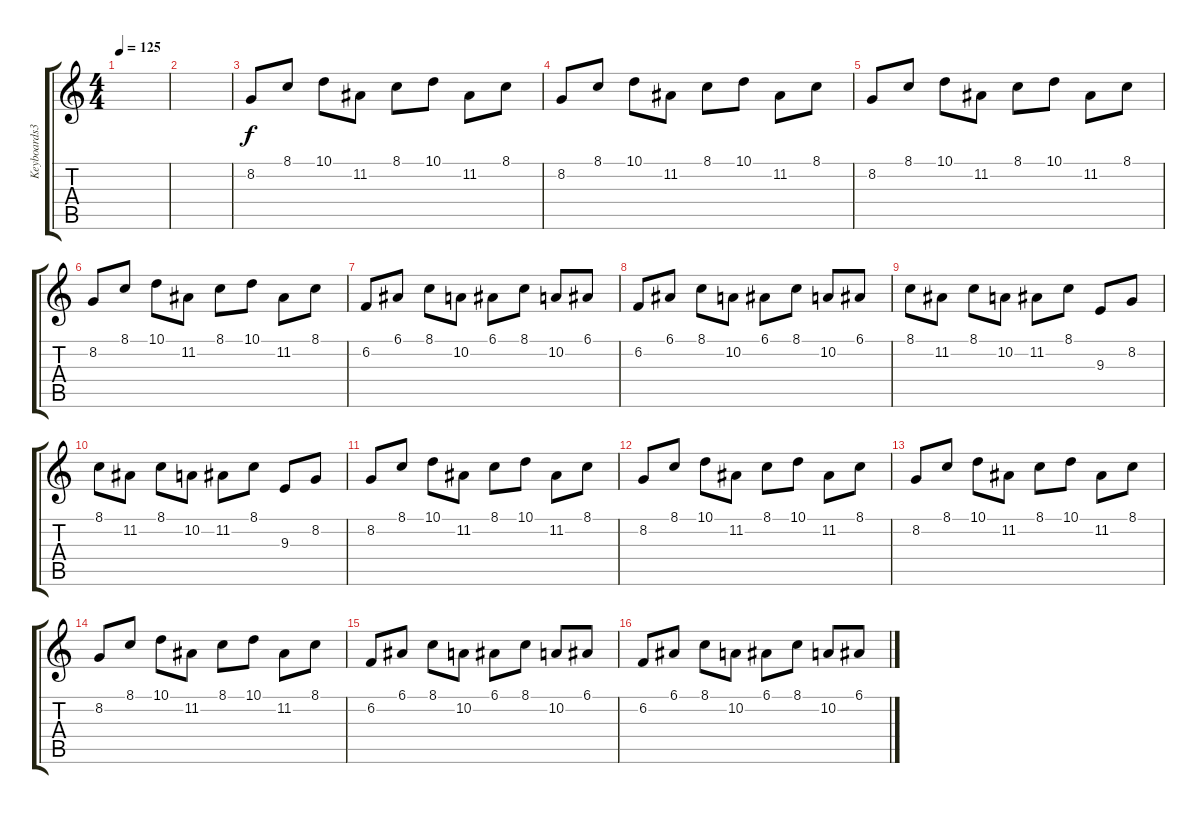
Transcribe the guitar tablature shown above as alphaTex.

\track ("Keyboards3" "Keyboards3") {instrument lead3calliope}
\staff {score tabs}
\tuning (E4 B3 G3 D3 A2 E2) {hide}
\ts (4 4)
\tempo 125
\clef g2
\ks c
|
|
8.2.8 8.1.8 10.1.8 11.2.8 8.1.8 10.1.8 11.2.8 8.1.8 |
8.2.8 8.1.8 10.1.8 11.2.8 8.1.8 10.1.8 11.2.8 8.1.8 |
8.2.8 8.1.8 10.1.8 11.2.8 8.1.8 10.1.8 11.2.8 8.1.8 |
8.2.8 8.1.8 10.1.8 11.2.8 8.1.8 10.1.8 11.2.8 8.1.8 |
6.2.8 6.1.8 8.1.8 10.2.8 6.1.8 8.1.8 10.2.8 6.1.8 |
6.2.8 6.1.8 8.1.8 10.2.8 6.1.8 8.1.8 10.2.8 6.1.8 |
8.1.8 11.2.8 8.1.8 10.2.8 11.2.8 8.1.8 9.3.8 8.2.8 |
8.1.8 11.2.8 8.1.8 10.2.8 11.2.8 8.1.8 9.3.8 8.2.8 |
8.2.8 8.1.8 10.1.8 11.2.8 8.1.8 10.1.8 11.2.8 8.1.8 |
8.2.8 8.1.8 10.1.8 11.2.8 8.1.8 10.1.8 11.2.8 8.1.8 |
8.2.8 8.1.8 10.1.8 11.2.8 8.1.8 10.1.8 11.2.8 8.1.8 |
8.2.8 8.1.8 10.1.8 11.2.8 8.1.8 10.1.8 11.2.8 8.1.8 |
6.2.8 6.1.8 8.1.8 10.2.8 6.1.8 8.1.8 10.2.8 6.1.8 |
6.2.8 6.1.8 8.1.8 10.2.8 6.1.8 8.1.8 10.2.8 6.1.8
